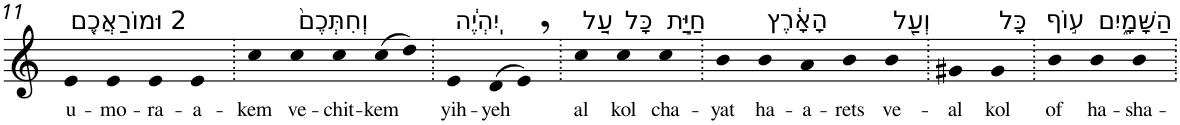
**kern	**text
*part1	*part1
*staff1	*staff1
*I"Piano	*
*I'Pno	*
!!LO:PB:g=z
*clefG2	*
*k[]	*
=11	=11
!LO:TX:a:t=2 וּמוֹרַאֲכֶ֤ם	!
!	!LO:LY:b
4e	u-
!	!LO:LY:b
4e	-mo-
!	!LO:LY:b
4e	-ra-
!	!LO:LY:b
4e	-a-
=12.	=12.
!	!LO:LY:b
4cc	-kem
!LO:TX:a:t=וְחִתְּכֶם֙	!
!	!LO:LY:b
4cc	ve-
!	!LO:LY:b
4cc	-chit-
!	!LO:LY:b
(>8cc	-kem
8dd)	.
=13.	=13.
!LO:TX:a:t=יִֽהְיֶ֔ה	!
!	!LO:LY:b
4e	yih-
!	!LO:LY:b
(>8d	-yeh
8e,)	.
=14.	=14.
!LO:TX:a:t=עַ֚ל	!
!	!LO:LY:b
4cc	al
!LO:TX:a:t=כָּל	!
!	!LO:LY:b
4cc	kol
!LO:TX:a:t=חַיַּ֣ת	!
!	!LO:LY:b
4cc	cha-
=15.	=15.
!	!LO:LY:b
4b	-yat
!LO:TX:a:t=הָאָ֔רֶץ	!
!	!LO:LY:b
4b	ha-
!	!LO:LY:b
4a	-a-
!	!LO:LY:b
4b	-rets
!LO:TX:a:t=וְעַ֖ל	!
!	!LO:LY:b
4b	ve-
=16.	=16.
!	!LO:LY:b
4g#X	-al
!LO:TX:a:t=כָּל	!
!	!LO:LY:b
4g#	kol
=17.	=17.
!LO:TX:a:t=ע֣וֹף	!
!	!LO:LY:b
4b	of
!LO:TX:a:t=הַשָּׁמָ֑יִם	!
!	!LO:LY:b
4b	ha-
!	!LO:LY:b
4b	-sha-
=.	=.
*-	*-
